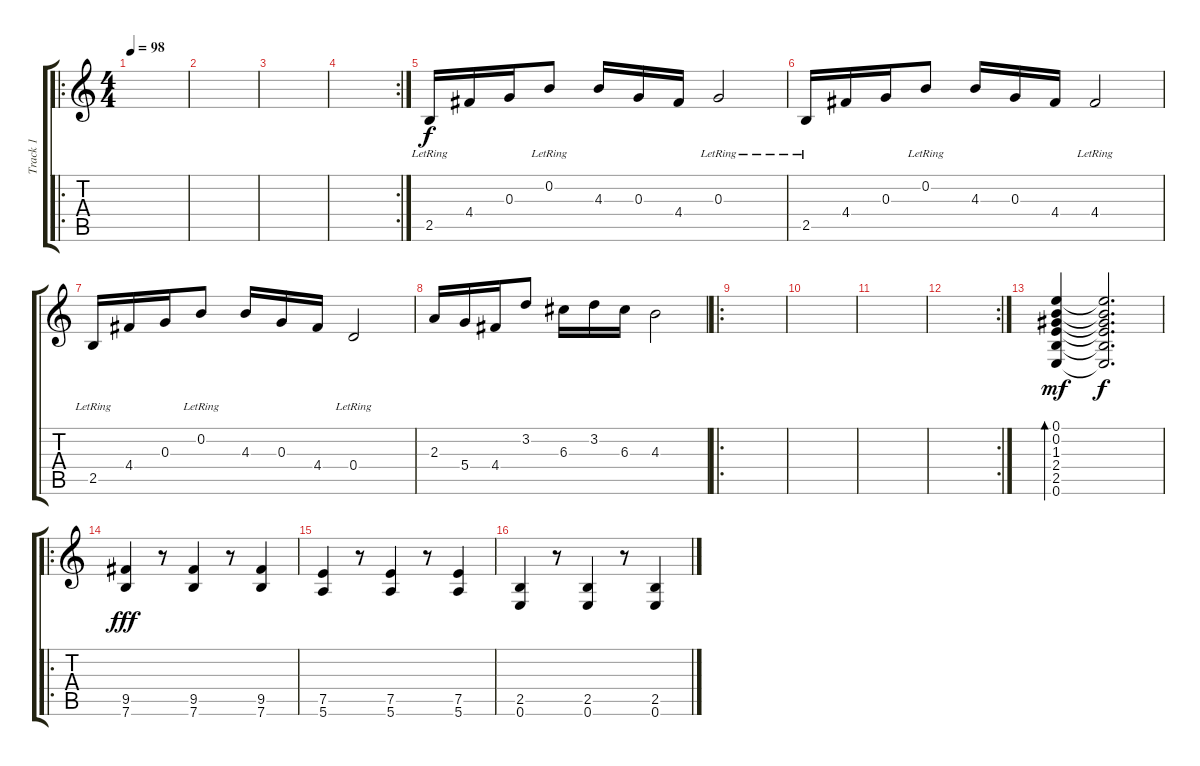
\track ("Track 1" "Track 1") {instrument electricguitarjazz}
\staff {score tabs}
\tuning (E4 B3 G3 D3 A2 E2) {hide}
\ro
\ts (4 4)
\tempo 98
\clef g2
\ks c
|
|
|
\rc 2
|
2.5{lr}.16 4.4.16 0.3.16 0.2{lr}.8 4.3.16 0.3.16 4.4.16 0.3{lr}.2 |
2.5{lr}.16 4.4.16 0.3.16 0.2{lr}.8 4.3.16 0.3.16 4.4.16 4.4{lr}.2 |
2.5{lr}.16 4.4.16 0.3.16 0.2{lr}.8 4.3.16 0.3.16 4.4.16 0.4{lr}.2 |
2.3.16 5.4.16 4.4.16 3.2.8 6.3.16 3.2.16 6.3.16 4.3.2 |
\ro
|
|
|
\rc 2
|
(0.1 0.2 1.3 2.4 2.5 0.6).4{bd 240 dy mf} (0.1{t} 0.2{t} 1.3{t} 2.4{t} 2.5{t} 0.6{t}).2{d dy f} |
\ro
(9.5 7.6).4{dy fff instrument overdrivenguitar} r.8 (9.5 7.6).4 r.8 (9.5 7.6).4 |
(7.5 5.6).4 r.8 (7.5 5.6).4 r.8 (7.5 5.6).4 |
(2.5 0.6).4 r.8 (2.5 0.6).4 r.8 (2.5 0.6).4
